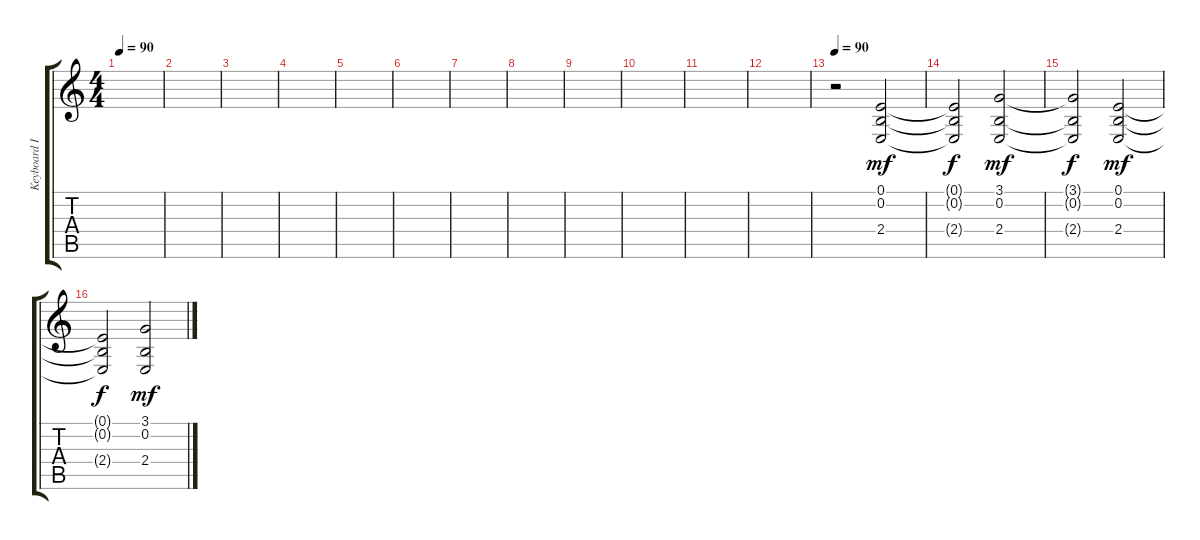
\track ("Keyboard II" "Keyboard I") {instrument pad4choir}
\staff {score tabs}
\tuning (E4 B3 G3 D3 A2 E2) {hide}
\ts (4 4)
\tempo 90
\clef g2
\ks c
|
|
|
|
|
|
|
|
|
|
|
|
\tempo 90
r.2 (0.1 0.2 2.4).2{dy mf} |
(0.1{t} 0.2{t} 2.4{t}).2{dy f} (3.1 0.2 2.4).2{dy mf} |
(3.1{t} 0.2{t} 2.4{t}).2{dy f} (0.1 0.2 2.4).2{dy mf} |
(0.1{t} 0.2{t} 2.4{t}).2{dy f} (3.1 0.2 2.4).2{dy mf}
